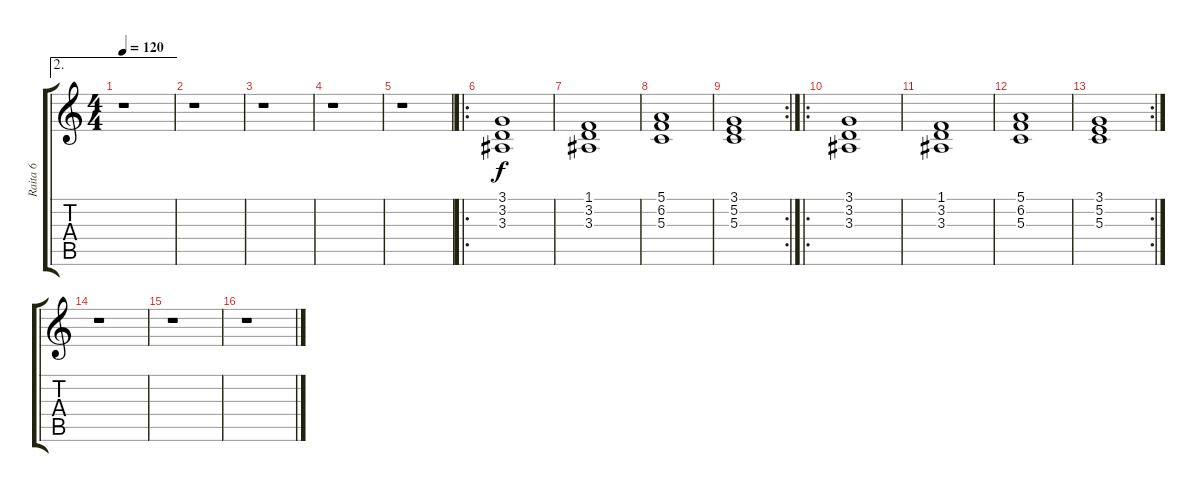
\track ("Raita 6" "Raita 6") {instrument pad4choir}
\staff {score tabs}
\tuning (E4 B3 G3 D3 A2 E2) {hide}
\ae 2
\ts (4 4)
\tempo 120
\clef g2
\ks c
r.1{dy f} |
r.1 |
r.1 |
r.1 |
r.1 |
\ro
(3.1 3.2 3.3).1 |
(1.1 3.2 3.3).1 |
(5.1 6.2 5.3).1 |
\rc 2
(3.1 5.2 5.3).1 |
\ro
(3.1 3.2 3.3).1 |
(1.1 3.2 3.3).1 |
(5.1 6.2 5.3).1 |
\rc 2
(3.1 5.2 5.3).1 |
r.1 |
r.1 |
r.1
